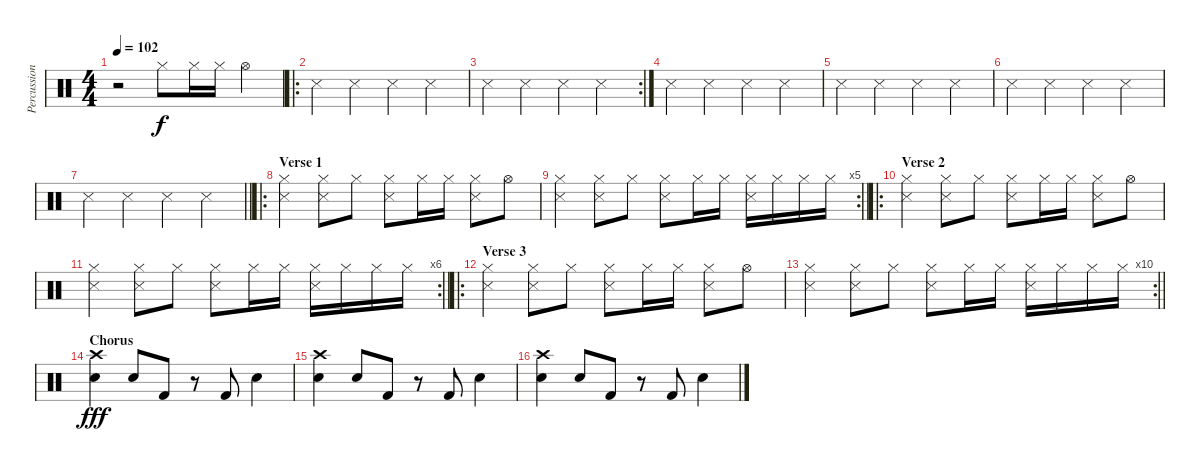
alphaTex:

\track ("Percussion" "Percussion") {instrument percussion}
\staff {score}
\articulation defaults
\ts (4 4)
\tempo 102
\clef neutral
\ks c
r.2{dy f} "Hi-Hat (closed)".8 "Hi-Hat (closed)".16 "Hi-Hat (closed)".16 "Hi-Hat (open)".4 |
\ro "Snare (side stick) 3".4 "Snare (side stick) 3".4 "Snare (side stick) 3".4 "Snare (side stick) 3".4
|
\rc 2 "Snare (side stick) 3".4 "Snare (side stick) 3".4 "Snare (side stick) 3".4 "Snare (side stick) 3".4
|
"Snare (side stick) 3".4 "Snare (side stick) 3".4 "Snare (side stick) 3".4 "Snare (side stick) 3".4 |
"Snare (side stick) 3".4 "Snare (side stick) 3".4 "Snare (side stick) 3".4 "Snare (side stick) 3".4 |
"Snare (side stick) 3".4 "Snare (side stick) 3".4 "Snare (side stick) 3".4 "Snare (side stick) 3".4 |
\barLineRight lightlight "Snare (side stick) 3".4 "Snare (side stick) 3".4 "Snare (side stick) 3".4 "Snare (side stick) 3".4
|
\ro
\section ("" "Verse 1")
("Snare (side stick) 3" "Hi-Hat (closed)").4 ("Snare (side stick) 3" "Hi-Hat (closed)").8 "Hi-Hat (closed)".8 ("Snare (side stick) 3" "Hi-Hat (closed)").8 "Hi-Hat (closed)".16 "Hi-Hat (closed)".16 ("Snare (side stick) 3" "Hi-Hat (closed)").8 "Hi-Hat (open)".8 |
\rc 5
\barLineRight lightlight
("Snare (side stick) 3" "Hi-Hat (closed)").4 ("Snare (side stick) 3" "Hi-Hat (closed)").8 "Hi-Hat (closed)".8 ("Snare (side stick) 3" "Hi-Hat (closed)").8 "Hi-Hat (closed)".16 "Hi-Hat (closed)".16 ("Snare (side stick) 3" "Hi-Hat (closed)").16 "Hi-Hat (closed)".16 "Hi-Hat (closed)".16 "Hi-Hat (closed)".16 |
\ro
\section ("" "Verse 2")
("Snare (side stick) 3" "Hi-Hat (closed)").4 ("Snare (side stick) 3" "Hi-Hat (closed)").8 "Hi-Hat (closed)".8 ("Snare (side stick) 3" "Hi-Hat (closed)").8 "Hi-Hat (closed)".16 "Hi-Hat (closed)".16 ("Snare (side stick) 3" "Hi-Hat (closed)").8 "Hi-Hat (open)".8 |
\rc 6
\barLineRight lightlight
("Snare (side stick) 3" "Hi-Hat (closed)").4 ("Snare (side stick) 3" "Hi-Hat (closed)").8 "Hi-Hat (closed)".8 ("Snare (side stick) 3" "Hi-Hat (closed)").8 "Hi-Hat (closed)".16 "Hi-Hat (closed)".16 ("Snare (side stick) 3" "Hi-Hat (closed)").16 "Hi-Hat (closed)".16 "Hi-Hat (closed)".16 "Hi-Hat (closed)".16 |
\ro
\section ("" "Verse 3")
("Snare (side stick) 3" "Hi-Hat (closed)").4 ("Snare (side stick) 3" "Hi-Hat (closed)").8 "Hi-Hat (closed)".8 ("Snare (side stick) 3" "Hi-Hat (closed)").8 "Hi-Hat (closed)".16 "Hi-Hat (closed)".16 ("Snare (side stick) 3" "Hi-Hat (closed)").8 "Hi-Hat (open)".8 |
\rc 10
\barLineRight lightlight
("Snare (side stick) 3" "Hi-Hat (closed)").4 ("Snare (side stick) 3" "Hi-Hat (closed)").8 "Hi-Hat (closed)".8 ("Snare (side stick) 3" "Hi-Hat (closed)").8 "Hi-Hat (closed)".16 "Hi-Hat (closed)".16 ("Snare (side stick) 3" "Hi-Hat (closed)").16 "Hi-Hat (closed)".16 "Hi-Hat (closed)".16 "Hi-Hat (closed)".16 |
\section ("" "Chorus")
("Crash high (hit)" "Snare (hit) 2").4{dy fff} "Snare (hit) 2".8 "Kick (hit) 2".8 r.8 "Kick (hit) 2".8 "Snare (hit) 2".4 |
("Crash high (hit)" "Snare (hit) 2").4 "Snare (hit) 2".8 "Kick (hit) 2".8 r.8 "Kick (hit) 2".8 "Snare (hit) 2".4 |
("Crash high (hit)" "Snare (hit) 2").4 "Snare (hit) 2".8 "Kick (hit) 2".8 r.8 "Kick (hit) 2".8 "Snare (hit) 2".4
